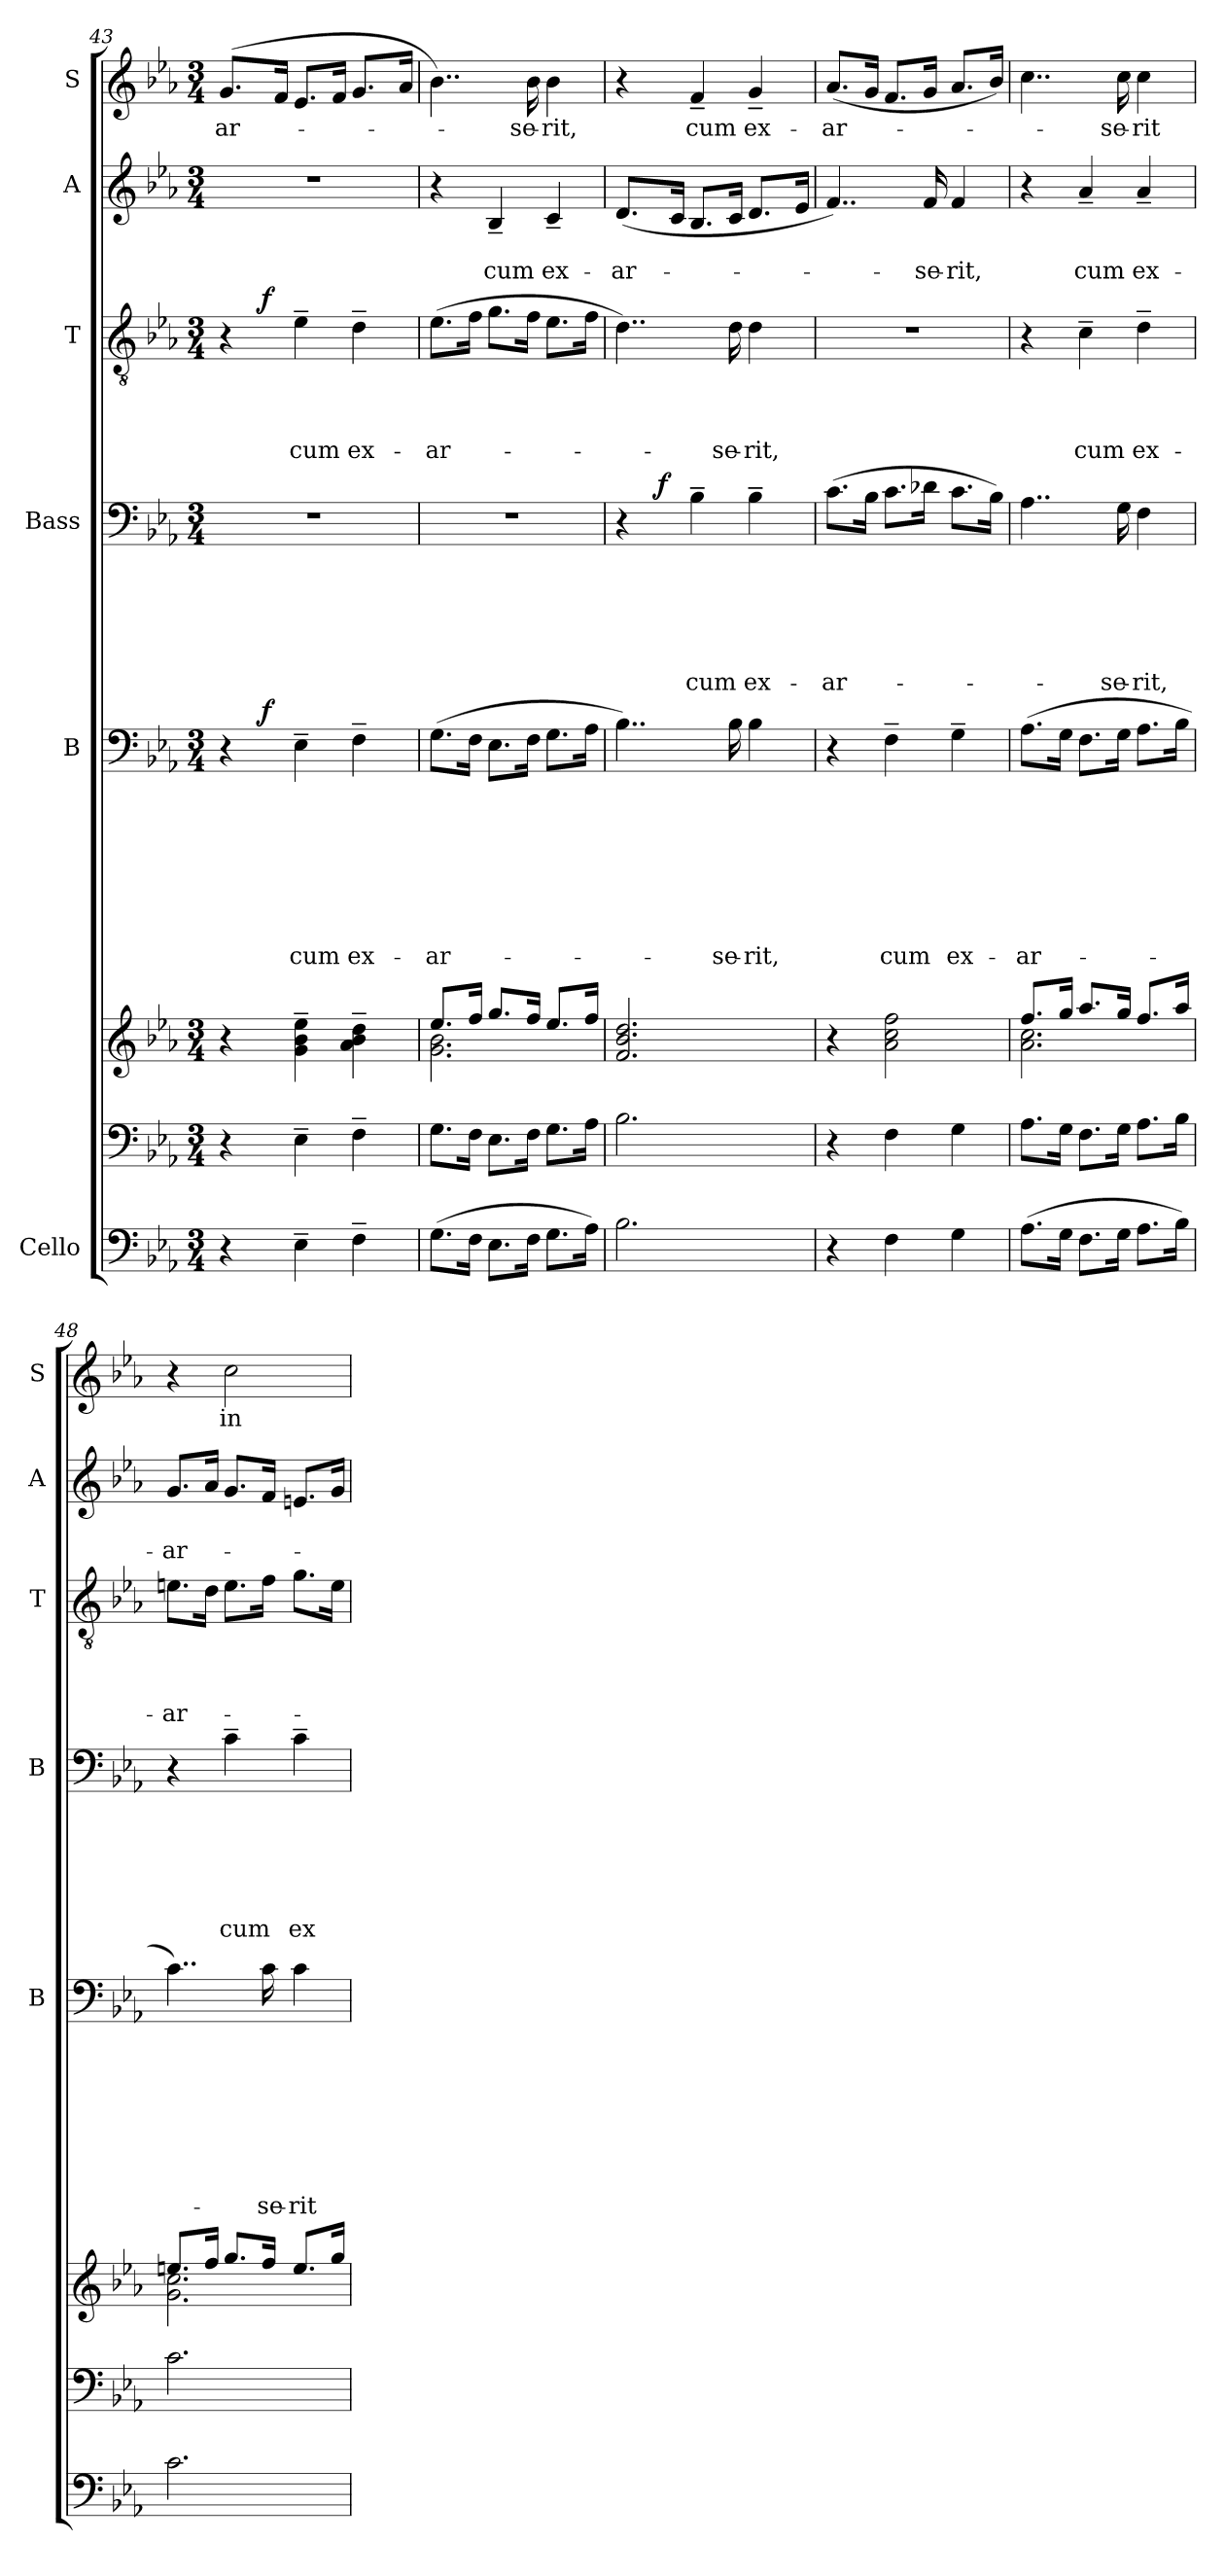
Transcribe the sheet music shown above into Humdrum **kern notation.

**kern	**kern	**kern	**kern	**text	**text	**text	**text	**text	**text	**text	**text	**dynam	**kern	**text	**text	**text	**text	**text	**text	**dynam	**kern	**text	**text	**text	**text	**dynam	**kern	**text	**text	**kern	**text
*part8	*part7	*part6	*part5	*part5	*part5	*part5	*part5	*part5	*part5	*part5	*part5	*part5	*part4	*part4	*part4	*part4	*part4	*part4	*part4	*part4	*part3	*part3	*part3	*part3	*part3	*part3	*part2	*part2	*part2	*part1	*part1
*staff8	*staff7	*staff6	*staff5	*staff5	*staff5	*staff5	*staff5	*staff5	*staff5	*staff5	*staff5	*staff5	*staff4	*staff4	*staff4	*staff4	*staff4	*staff4	*staff4	*staff4	*staff3	*staff3	*staff3	*staff3	*staff3	*staff3	*staff2	*staff2	*staff2	*staff1	*staff1
*I"Cello	*	*	*I"B	*	*	*	*	*	*	*	*	*	*I"Bass	*	*	*	*	*	*	*	*I"T	*	*	*	*	*	*I"A	*	*	*I"S	*
*	*	*	*I'B	*	*	*	*	*	*	*	*	*	*I'B	*	*	*	*	*	*	*	*I'T	*	*	*	*	*	*I'A	*	*	*I'S	*
*clefF4	*clefF4	*clefG2	*clefF4	*	*	*	*	*	*	*	*	*	*clefF4	*	*	*	*	*	*	*	*clefGv2	*	*	*	*	*	*clefG2	*	*	*clefG2	*
*k[b-e-a-]	*k[b-e-a-]	*k[b-e-a-]	*k[b-e-a-]	*	*	*	*	*	*	*	*	*	*k[b-e-a-]	*	*	*	*	*	*	*	*k[b-e-a-]	*	*	*	*	*	*k[b-e-a-]	*	*	*k[b-e-a-]	*
*E-:	*E-:	*E-:	*E-:	*	*	*	*	*	*	*	*	*	*E-:	*	*	*	*	*	*	*	*E-:	*	*	*	*	*	*E-:	*	*	*E-:	*
*M3/4	*M3/4	*M3/4	*M3/4	*	*	*	*	*	*	*	*	*	*M3/4	*	*	*	*	*	*	*	*M3/4	*	*	*	*	*	*M3/4	*	*	*M3/4	*
=43	=43	=43	=43	=43	=43	=43	=43	=43	=43	=43	=43	=43	=43	=43	=43	=43	=43	=43	=43	=43	=43	=43	=43	=43	=43	=43	=43	=43	=43	=43	=43
!	!	!	!	!	!	!	!	!	!	!	!	!	!LO:N:vis=1	!	!	!	!	!	!	!	!	!	!	!	!	!	!LO:N:vis=1	!	!	!	!LO:LY:b
*	*	*	*^	*	*	*	*	*	*	*	*	*	*	*	*	*	*	*	*	*	*^	*	*	*	*	*	*	*	*	*	*
4r	4r	4r	4r	8ryy	.	.	.	.	.	.	.	.	.	2.r	.	.	.	.	.	.	.	4r	8ryy	.	.	.	.	.	2.r	.	.	(>8.g/L	-ar-
.	.	.	.	32ryy	.	.	.	.	.	.	.	.	.	.	.	.	.	.	.	.	.	.	32ryy	.	.	.	.	.	.	.	.	.	.
!	!	!	!	!	!	!	!	!	!	!	!	!	!LO:DY:a	!	!	!	!	!	!	!	!	!	!	!	!	!	!	!LO:DY:a	!	!	!	!	!
.	.	.	.	2ryy	.	.	.	.	.	.	.	.	f	.	.	.	.	.	.	.	.	.	2ryy	.	.	.	.	f	.	.	.	.	.
.	.	.	.	.	.	.	.	.	.	.	.	.	.	.	.	.	.	.	.	.	.	.	.	.	.	.	.	.	.	.	.	16f/Jk	.
!	!	!	!	!	!	!	!	!	!	!	!	!LO:LY:b	!	!	!	!	!	!	!	!	!	!	!	!	!	!	!LO:LY:b	!	!	!	!	!	!
4E-~>\	4E-~>\	4g\~> 4b-\~> 4ee-\~>	4E-~>\	.	.	.	.	.	.	.	.	cum	.	.	.	.	.	.	.	.	.	4e-~>\	.	.	.	.	cum	.	.	.	.	8.e-/L	.
.	.	.	.	.	.	.	.	.	.	.	.	.	.	.	.	.	.	.	.	.	.	.	.	.	.	.	.	.	.	.	.	16f/Jk	.
!	!	!	!	!	!	!	!	!	!	!	!	!LO:LY:b	!	!	!	!	!	!	!	!	!	!	!	!	!	!	!LO:LY:b	!	!	!	!	!	!
4F~>\	4F~>\	4a-\~> 4b-\~> 4dd\~>	4F~>\	.	.	.	.	.	.	.	.	ex-	.	.	.	.	.	.	.	.	.	4d~>\	.	.	.	.	ex-	.	.	.	.	8.g/L	.
.	.	.	.	16.ryy	.	.	.	.	.	.	.	.	.	.	.	.	.	.	.	.	.	.	16.ryy	.	.	.	.	.	.	.	.	.	.
.	.	.	.	.	.	.	.	.	.	.	.	.	.	.	.	.	.	.	.	.	.	.	.	.	.	.	.	.	.	.	.	16a-/Jk	.
=44	=44	=44	=44	=44	=44	=44	=44	=44	=44	=44	=44	=44	=44	=44	=44	=44	=44	=44	=44	=44	=44	=44	=44	=44	=44	=44	=44	=44	=44	=44	=44	=44	=44
*	*	*^	*	*	*	*	*	*	*	*	*	*	*	*	*	*	*	*	*	*	*	*	*	*	*	*	*	*	*	*	*	*	*
!	!	!	!	!	!	!	!	!	!	!	!	!	!LO:LY:b	!	!LO:N:vis=1	!	!	!	!	!	!	!	!	!	!	!	!	!LO:LY:b	!	!	!	!	!	!
*	*	*	*	*v	*v	*	*	*	*	*	*	*	*	*	*	*	*	*	*	*	*	*	*v	*v	*	*	*	*	*	*	*	*	*	*
(>8.G\L	8.G\L	8.ee-/L	2.g\ 2.b-\	(>8.G\L	.	.	.	.	.	.	.	-ar-	.	2.r	.	.	.	.	.	.	.	(>8.e-\L	.	.	.	-ar-	.	4r	.	.	4..b-\)	.
16F\Jk	16F\Jk	16ff/Jk	.	16F\Jk	.	.	.	.	.	.	.	.	.	.	.	.	.	.	.	.	.	16f\Jk	.	.	.	.	.	.	.	.	.	.
!	!	!	!	!	!	!	!	!	!	!	!	!	!	!	!	!	!	!	!	!	!	!	!	!	!	!	!	!	!	!LO:LY:b	!	!
8.E-\L	8.E-\L	8.gg/L	.	8.E-\L	.	.	.	.	.	.	.	.	.	.	.	.	.	.	.	.	.	8.g\L	.	.	.	.	.	4B-~</	.	cum	.	.
!	!	!	!	!	!	!	!	!	!	!	!	!	!	!	!	!	!	!	!	!	!	!	!	!	!	!	!	!	!	!	!	!LO:LY:b
16F\Jk	16F\Jk	16ff/Jk	.	16F\Jk	.	.	.	.	.	.	.	.	.	.	.	.	.	.	.	.	.	16f\Jk	.	.	.	.	.	.	.	.	16b-\	-se-
!	!	!	!	!	!	!	!	!	!	!	!	!	!	!	!	!	!	!	!	!	!	!	!	!	!	!	!	!	!	!LO:LY:b	!	!LO:LY:b
8.G\L	8.G\L	8.ee-/L	.	8.G\L	.	.	.	.	.	.	.	.	.	.	.	.	.	.	.	.	.	8.e-\L	.	.	.	.	.	4c~</	.	ex-	4b-\	-rit,
16A-\Jk)	16A-\Jk	16ff/Jk	.	16A-\Jk	.	.	.	.	.	.	.	.	.	.	.	.	.	.	.	.	.	16f\Jk	.	.	.	.	.	.	.	.	.	.
*	*	*v	*v	*	*	*	*	*	*	*	*	*	*	*	*	*	*	*	*	*	*	*	*	*	*	*	*	*	*	*	*	*
=45	=45	=45	=45	=45	=45	=45	=45	=45	=45	=45	=45	=45	=45	=45	=45	=45	=45	=45	=45	=45	=45	=45	=45	=45	=45	=45	=45	=45	=45	=45	=45
!	!	!	!	!	!	!	!	!	!	!	!	!	!	!	!	!	!	!	!	!	!	!	!	!	!	!	!	!	!LO:LY:b	!	!
*	*	*	*	*	*	*	*	*	*	*	*	*	*^	*	*	*	*	*	*	*	*	*	*	*	*	*	*	*	*	*	*
2.B-\	2.B-\	2.f/ 2.b-/ 2.dd/	4..B-\)	.	.	.	.	.	.	.	.	.	4r	8ryy	.	.	.	.	.	.	.	4..d\)	.	.	.	.	.	(<8.d/L	.	-ar-	4r	.
.	.	.	.	.	.	.	.	.	.	.	.	.	.	32ryy	.	.	.	.	.	.	.	.	.	.	.	.	.	.	.	.	.	.
!	!	!	!	!	!	!	!	!	!	!	!	!	!	!	!	!	!	!	!	!	!LO:DY:a	!	!	!	!	!	!	!	!	!	!	!
.	.	.	.	.	.	.	.	.	.	.	.	.	.	2ryy	.	.	.	.	.	.	f	.	.	.	.	.	.	.	.	.	.	.
.	.	.	.	.	.	.	.	.	.	.	.	.	.	.	.	.	.	.	.	.	.	.	.	.	.	.	.	16c/Jk	.	.	.	.
!	!	!	!	!	!	!	!	!	!	!	!	!	!	!	!	!	!	!	!	!LO:LY:b	!	!	!	!	!	!	!	!	!	!	!	!LO:LY:b
.	.	.	.	.	.	.	.	.	.	.	.	.	4B-~>\	.	.	.	.	.	.	cum	.	.	.	.	.	.	.	8.B-/L	.	.	4f~</	cum
!	!	!	!	!	!	!	!	!	!	!	!LO:LY:b	!	!	!	!	!	!	!	!	!	!	!	!	!	!	!LO:LY:b	!	!	!	!	!	!
.	.	.	16B-\	.	.	.	.	.	.	.	-se-	.	.	.	.	.	.	.	.	.	.	16d\	.	.	.	-se-	.	16c/Jk	.	.	.	.
!	!	!	!	!	!	!	!	!	!	!	!LO:LY:b	!	!	!	!	!	!	!	!	!LO:LY:b	!	!	!	!	!	!LO:LY:b	!	!	!	!	!	!LO:LY:b
.	.	.	4B-\	.	.	.	.	.	.	.	-rit,	.	4B-~>\	.	.	.	.	.	.	ex-	.	4d\	.	.	.	-rit,	.	8.d/L	.	.	4g~</	ex-
.	.	.	.	.	.	.	.	.	.	.	.	.	.	16.ryy	.	.	.	.	.	.	.	.	.	.	.	.	.	.	.	.	.	.
.	.	.	.	.	.	.	.	.	.	.	.	.	.	.	.	.	.	.	.	.	.	.	.	.	.	.	.	16e-/Jk	.	.	.	.
=46	=46	=46	=46	=46	=46	=46	=46	=46	=46	=46	=46	=46	=46	=46	=46	=46	=46	=46	=46	=46	=46	=46	=46	=46	=46	=46	=46	=46	=46	=46	=46	=46
!	!	!	!	!	!	!	!	!	!	!	!	!	!	!	!	!	!	!	!	!LO:LY:b	!	!LO:N:vis=1	!	!	!	!	!	!	!	!	!	!LO:LY:b
*	*	*	*	*	*	*	*	*	*	*	*	*	*v	*v	*	*	*	*	*	*	*	*	*	*	*	*	*	*	*	*	*	*
4r	4r	4r	4r	.	.	.	.	.	.	.	.	.	(>8.c\L	.	.	.	.	.	-ar-	.	2.r	.	.	.	.	.	4..f/)	.	.	(>8.a-/L	-ar-
.	.	.	.	.	.	.	.	.	.	.	.	.	16B-\Jk	.	.	.	.	.	.	.	.	.	.	.	.	.	.	.	.	16g/Jk	.
!	!	!	!	!	!	!	!	!	!	!	!LO:LY:b	!	!	!	!	!	!	!	!	!	!	!	!	!	!	!	!	!	!	!	!
4F\	4F\	2a-\ 2cc\ 2ff\	4F~>\	.	.	.	.	.	.	.	cum	.	8.c\L	.	.	.	.	.	.	.	.	.	.	.	.	.	.	.	.	8.f/L	.
!	!	!	!	!	!	!	!	!	!	!	!	!	!	!	!	!	!	!	!	!	!	!	!	!	!	!	!	!	!LO:LY:b	!	!
.	.	.	.	.	.	.	.	.	.	.	.	.	16d-X\Jk	.	.	.	.	.	.	.	.	.	.	.	.	.	16f/	.	-se-	16g/Jk	.
!	!	!	!	!	!	!	!	!	!	!	!LO:LY:b	!	!	!	!	!	!	!	!	!	!	!	!	!	!	!	!	!	!LO:LY:b	!	!
4G\	4G\	.	4G~>\	.	.	.	.	.	.	.	ex-	.	8.c\L	.	.	.	.	.	.	.	.	.	.	.	.	.	4f/	.	-rit,	8.a-/L	.
.	.	.	.	.	.	.	.	.	.	.	.	.	16B-\Jk)	.	.	.	.	.	.	.	.	.	.	.	.	.	.	.	.	16b-/Jk)	.
!!LO:PB:g=z
=47	=47	=47	=47	=47	=47	=47	=47	=47	=47	=47	=47	=47	=47	=47	=47	=47	=47	=47	=47	=47	=47	=47	=47	=47	=47	=47	=47	=47	=47	=47	=47
*	*	*^	*	*	*	*	*	*	*	*	*	*	*	*	*	*	*	*	*	*	*	*	*	*	*	*	*	*	*	*	*
!	!	!	!	!	!	!	!	!	!	!	!	!LO:LY:b	!	!	!	!	!	!	!	!	!	!	!	!	!	!	!	!	!	!	!	!
(>8.A-\L	8.A-\L	8.ff/L	2.a-\ 2.cc\	(>8.A-\L	.	.	.	.	.	.	.	-ar-	.	4..A-\	.	.	.	.	.	.	.	4r	.	.	.	.	.	4r	.	.	4..cc\	.
16G\Jk	16G\Jk	16gg/Jk	.	16G\Jk	.	.	.	.	.	.	.	.	.	.	.	.	.	.	.	.	.	.	.	.	.	.	.	.	.	.	.	.
!	!	!	!	!	!	!	!	!	!	!	!	!	!	!	!	!	!	!	!	!	!	!	!	!	!	!LO:LY:b	!	!	!	!LO:LY:b	!	!
8.F\L	8.F\L	8.aa-/L	.	8.F\L	.	.	.	.	.	.	.	.	.	.	.	.	.	.	.	.	.	4c~>\	.	.	.	cum	.	4a-~</	.	cum	.	.
!	!	!	!	!	!	!	!	!	!	!	!	!	!	!	!	!	!	!	!	!LO:LY:b	!	!	!	!	!	!	!	!	!	!	!	!LO:LY:b
16G\Jk	16G\Jk	16gg/Jk	.	16G\Jk	.	.	.	.	.	.	.	.	.	16G\	.	.	.	.	.	-se-	.	.	.	.	.	.	.	.	.	.	16cc\	-se-
!	!	!	!	!	!	!	!	!	!	!	!	!	!	!	!	!	!	!	!	!LO:LY:b	!	!	!	!	!	!LO:LY:b	!	!	!	!LO:LY:b	!	!LO:LY:b
8.A-\L	8.A-\L	8.ff/L	.	8.A-\L	.	.	.	.	.	.	.	.	.	4F\	.	.	.	.	.	-rit,	.	4d~>\	.	.	.	ex-	.	4a-~</	.	ex-	4cc\	-rit
16B-\Jk)	16B-\Jk	16aa-/Jk	.	16B-\Jk	.	.	.	.	.	.	.	.	.	.	.	.	.	.	.	.	.	.	.	.	.	.	.	.	.	.	.	.
=48	=48	=48	=48	=48	=48	=48	=48	=48	=48	=48	=48	=48	=48	=48	=48	=48	=48	=48	=48	=48	=48	=48	=48	=48	=48	=48	=48	=48	=48	=48	=48	=48
!	!	!	!	!	!	!	!	!	!	!	!	!	!	!	!	!	!	!	!	!	!	!	!	!	!	!LO:LY:b	!	!	!	!LO:LY:b	!	!
2.c\	2.c\	8.een/L	2.g\ 2.cc\	4..c\)	.	.	.	.	.	.	.	.	.	4r	.	.	.	.	.	.	.	8.en\L	.	.	.	-ar-	.	8.g/L	.	-ar-	4r	.
.	.	16ff/Jk	.	.	.	.	.	.	.	.	.	.	.	.	.	.	.	.	.	.	.	16d\Jk	.	.	.	.	.	16a-/Jk	.	.	.	.
!	!	!	!	!	!	!	!	!	!	!	!	!	!	!	!	!	!	!	!	!LO:LY:b	!	!	!	!	!	!	!	!	!	!	!	!LO:LY:b
.	.	8.gg/L	.	.	.	.	.	.	.	.	.	.	.	4c~>\	.	.	.	.	.	cum	.	8.e\L	.	.	.	.	.	8.g/L	.	.	2cc\	in
!	!	!	!	!	!	!	!	!	!	!	!	!LO:LY:b	!	!	!	!	!	!	!	!	!	!	!	!	!	!	!	!	!	!	!	!
.	.	16ff/Jk	.	16c\	.	.	.	.	.	.	.	-se-	.	.	.	.	.	.	.	.	.	16f\Jk	.	.	.	.	.	16f/Jk	.	.	.	.
!	!	!	!	!	!	!	!	!	!	!	!	!LO:LY:b	!	!	!	!	!	!	!	!LO:LY:b	!	!	!	!	!	!	!	!	!	!	!	!
.	.	8.ee/L	.	4c\	.	.	.	.	.	.	.	-rit	.	4c~>\	.	.	.	.	.	ex-	.	8.g\L	.	.	.	.	.	8.en/L	.	.	.	.
.	.	16gg/Jk	.	.	.	.	.	.	.	.	.	.	.	.	.	.	.	.	.	.	.	16e\Jk	.	.	.	.	.	16g/Jk	.	.	.	.
*	*	*v	*v	*	*	*	*	*	*	*	*	*	*	*	*	*	*	*	*	*	*	*	*	*	*	*	*	*	*	*	*	*
=	=	=	=	=	=	=	=	=	=	=	=	=	=	=	=	=	=	=	=	=	=	=	=	=	=	=	=	=	=	=	=
*-	*-	*-	*-	*-	*-	*-	*-	*-	*-	*-	*-	*-	*-	*-	*-	*-	*-	*-	*-	*-	*-	*-	*-	*-	*-	*-	*-	*-	*-	*-	*-
